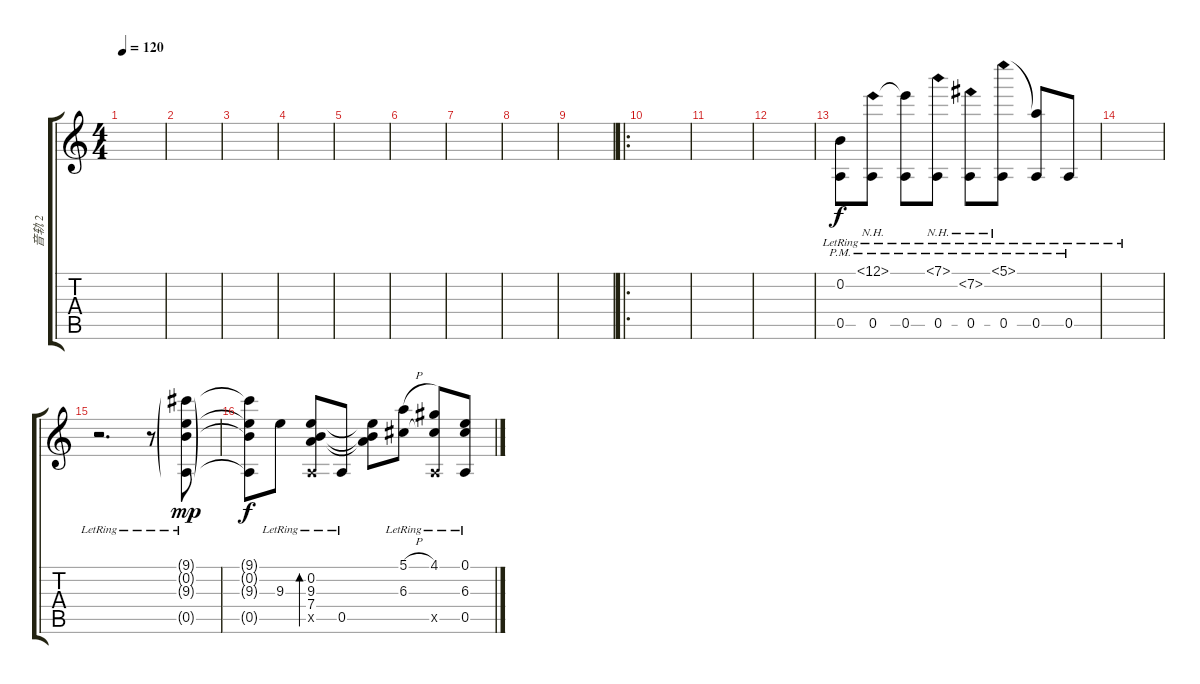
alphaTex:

\track ("音轨 2" "音轨 2") {instrument acousticguitarsteel}
\staff {score tabs}
\tuning (E4 B3 G3 D3 A2 E2) {hide}
\ts (4 4)
\tempo 120
\clef g2
\ks c
|
|
|
|
|
|
|
|
|
\ro
|
|
|
(0.2 0.5{pm lr}).8 (12.1{nh lr} 0.5{pm lr}).8 (12.1{t} 0.5{pm lr}).8 (7.1{nh lr} 0.5{pm lr}).8 (7.2{nh lr} 0.5{pm lr}).8 (5.1{nh lr} 0.5{pm lr}).8 (5.1{t} 0.5{pm lr}).8 0.5{pm lr}.8 |
|
r.2{d} r.8 (9.1{g lr} 0.2{g lr} 9.3{g lr} 0.5{g lr}).8{dy mp} |
(9.1{t} 0.2{t} 9.3{t} 0.5{t}).8{dy f} 9.3{lr}.8 (0.2{lr} 9.3{lr} 7.4{lr} 0.5{x}).8{bd 60} 0.5{lr}.8 (0.2{t} 9.3{t} 7.4{t}).8 (5.1{h lr} 6.3{lr}).8 (4.1{lr} 6.3{t} 0.5{x}).8 (0.1{lr} 6.3{lr} 0.5{lr}).8
